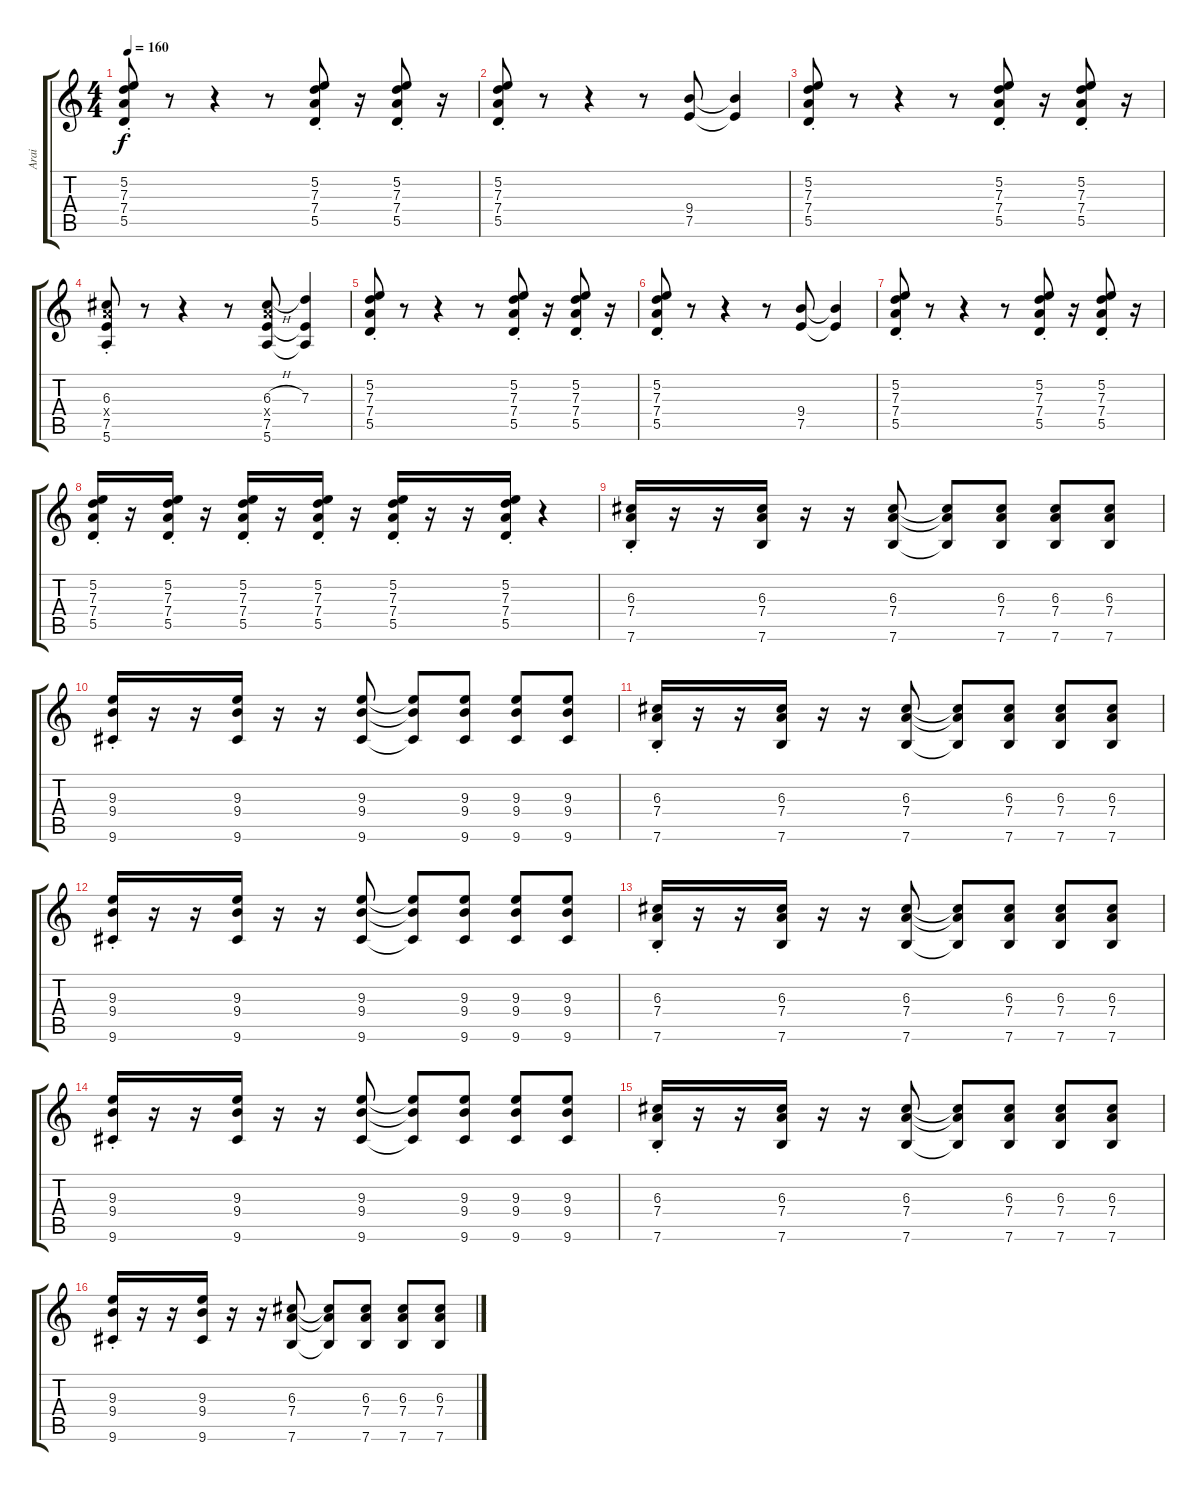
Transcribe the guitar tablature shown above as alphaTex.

\track ("Arai" "Arai") {instrument electricguitarclean}
\staff {score tabs}
\tuning (E4 B3 G3 D3 A2 E2) {hide}
\ts (4 4)
\tempo 160
\clef g2
\ks c
(5.2 7.3 7.4 5.5{st}).8{dy f} r.8 r.4 r.8 (5.2 7.3 7.4 5.5{st}).8 r.16 (5.2 7.3 7.4 5.5{st}).8 r.16 |
(5.2 7.3 7.4 5.5{st}).8 r.8 r.4 r.8 (9.4 7.5).8 (9.4{t} 7.5{t}).4 |
(5.2 7.3 7.4 5.5{st}).8 r.8 r.4 r.8 (5.2 7.3 7.4 5.5{st}).8 r.16 (5.2 7.3 7.4 5.5{st}).8 r.16 |
(6.3 7.4{x} 7.5{st} 5.6).8 r.8 r.4 r.8 (6.3{h} 7.4{x} 7.5 5.6).8 (7.3 7.5{t} 5.6{t}).4 |
(5.2 7.3 7.4 5.5{st}).8 r.8 r.4 r.8 (5.2 7.3 7.4 5.5{st}).8 r.16 (5.2 7.3 7.4 5.5{st}).8 r.16 |
(5.2 7.3 7.4 5.5{st}).8 r.8 r.4 r.8 (9.4 7.5).8 (9.4{t} 7.5{t}).4 |
(5.2 7.3 7.4 5.5{st}).8 r.8 r.4 r.8 (5.2 7.3 7.4 5.5{st}).8 r.16 (5.2 7.3 7.4 5.5{st}).8 r.16 |
(5.2 7.3 7.4 5.5{st}).16 r.16 (5.2 7.3 7.4 5.5{st}).16 r.16 (5.2 7.3 7.4 5.5{st}).16 r.16 (5.2 7.3 7.4 5.5{st}).16 r.16 (5.2 7.3 7.4 5.5{st}).16 r.16 r.16 (5.2 7.3 7.4 5.5{st}).16 r.4 |
(6.3{st} 7.4 7.6).16 r.16 r.16 (6.3 7.4 7.6).16 r.16 r.16 (6.3 7.4 7.6).8 (6.3{t} 7.4{t} 7.6{t}).8 (6.3 7.4 7.6).8 (6.3 7.4 7.6).8 (6.3 7.4 7.6).8 |
(9.3{st} 9.4 9.6).16 r.16 r.16 (9.3 9.4 9.6).16 r.16 r.16 (9.3 9.4 9.6).8 (9.3{t} 9.4{t} 9.6{t}).8 (9.3 9.4 9.6).8 (9.3 9.4 9.6).8 (9.3 9.4 9.6).8 |
(6.3{st} 7.4 7.6).16 r.16 r.16 (6.3 7.4 7.6).16 r.16 r.16 (6.3 7.4 7.6).8 (6.3{t} 7.4{t} 7.6{t}).8 (6.3 7.4 7.6).8 (6.3 7.4 7.6).8 (6.3 7.4 7.6).8 |
(9.3{st} 9.4 9.6).16 r.16 r.16 (9.3 9.4 9.6).16 r.16 r.16 (9.3 9.4 9.6).8 (9.3{t} 9.4{t} 9.6{t}).8 (9.3 9.4 9.6).8 (9.3 9.4 9.6).8 (9.3 9.4 9.6).8 |
(6.3{st} 7.4 7.6).16 r.16 r.16 (6.3 7.4 7.6).16 r.16 r.16 (6.3 7.4 7.6).8 (6.3{t} 7.4{t} 7.6{t}).8 (6.3 7.4 7.6).8 (6.3 7.4 7.6).8 (6.3 7.4 7.6).8 |
(9.3{st} 9.4 9.6).16 r.16 r.16 (9.3 9.4 9.6).16 r.16 r.16 (9.3 9.4 9.6).8 (9.3{t} 9.4{t} 9.6{t}).8 (9.3 9.4 9.6).8 (9.3 9.4 9.6).8 (9.3 9.4 9.6).8 |
(6.3{st} 7.4 7.6).16 r.16 r.16 (6.3 7.4 7.6).16 r.16 r.16 (6.3 7.4 7.6).8 (6.3{t} 7.4{t} 7.6{t}).8 (6.3 7.4 7.6).8 (6.3 7.4 7.6).8 (6.3 7.4 7.6).8 |
(9.3{st} 9.4 9.6).16 r.16 r.16 (9.3 9.4 9.6).16 r.16 r.16 (6.3 7.4 7.6).8 (6.3{t} 7.4{t} 7.6{t}).8 (6.3 7.4 7.6).8 (6.3 7.4 7.6).8 (6.3 7.4 7.6).8
